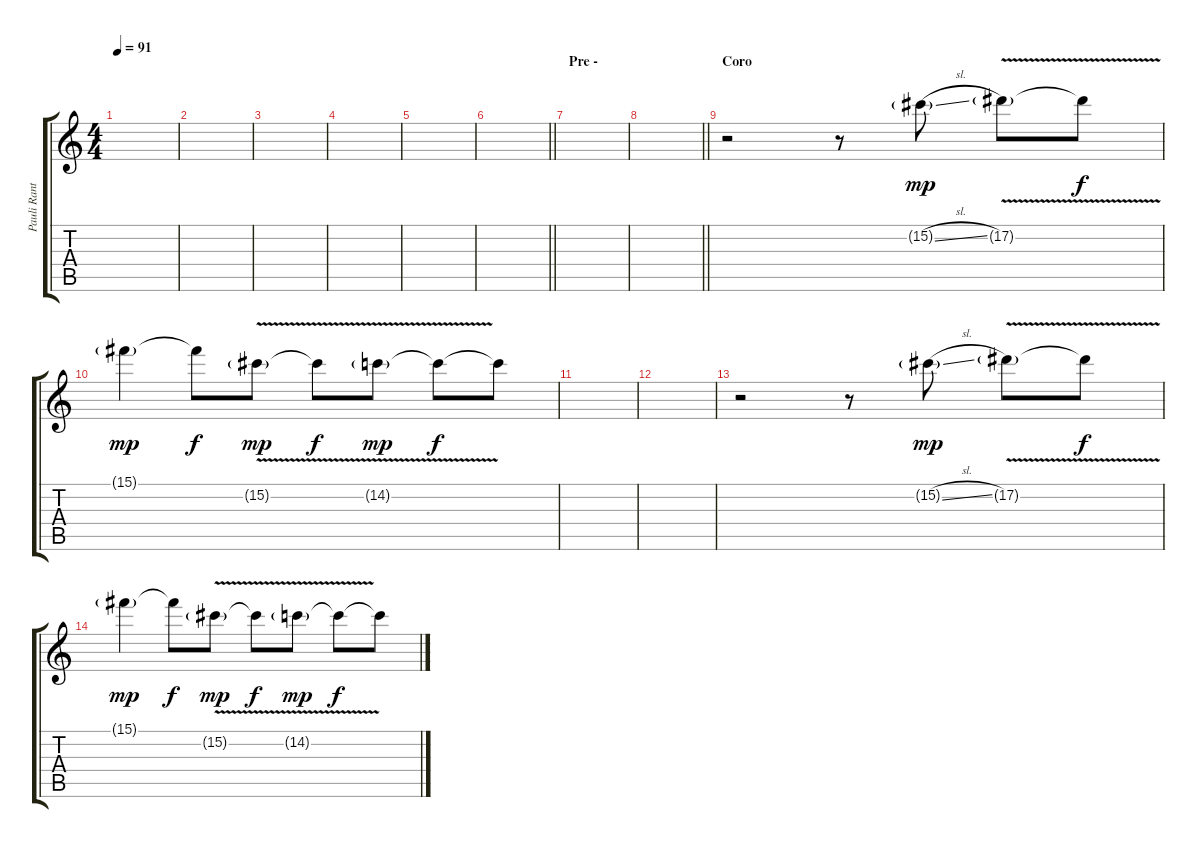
\track ("Pauli Rantasalmi" "Pauli Rant") {instrument distortionguitar}
\staff {score tabs}
\tuning (Eb4 Bb3 Gb3 Db3 Ab2 Eb2) {hide}
\ts (4 4)
\tempo 91
\clef g2
\ks c
|
|
|
|
|
\barLineRight lightlight
|
\section ("" "Pre -")
|
\barLineRight lightlight
|
\section ("" "Coro")
r.2 r.8 15.2{sl g}.8{dy mp} 17.2{v g}.8 17.2{t}.8{dy f} |
15.1{g}.4{dy mp} 15.1{t}.8{dy f} 15.2{v g}.8{dy mp} 15.2{t}.8{dy f} 14.2{v g}.8{dy mp} 14.2{t}.8{dy f} 14.2{t}.8 |
|
|
r.2 r.8 15.2{sl g}.8{dy mp} 17.2{v g}.8 17.2{t}.8{dy f} |
15.1{g}.4{dy mp} 15.1{t}.8{dy f} 15.2{v g}.8{dy mp} 15.2{t}.8{dy f} 14.2{v g}.8{dy mp} 14.2{t}.8{dy f} 14.2{t}.8
